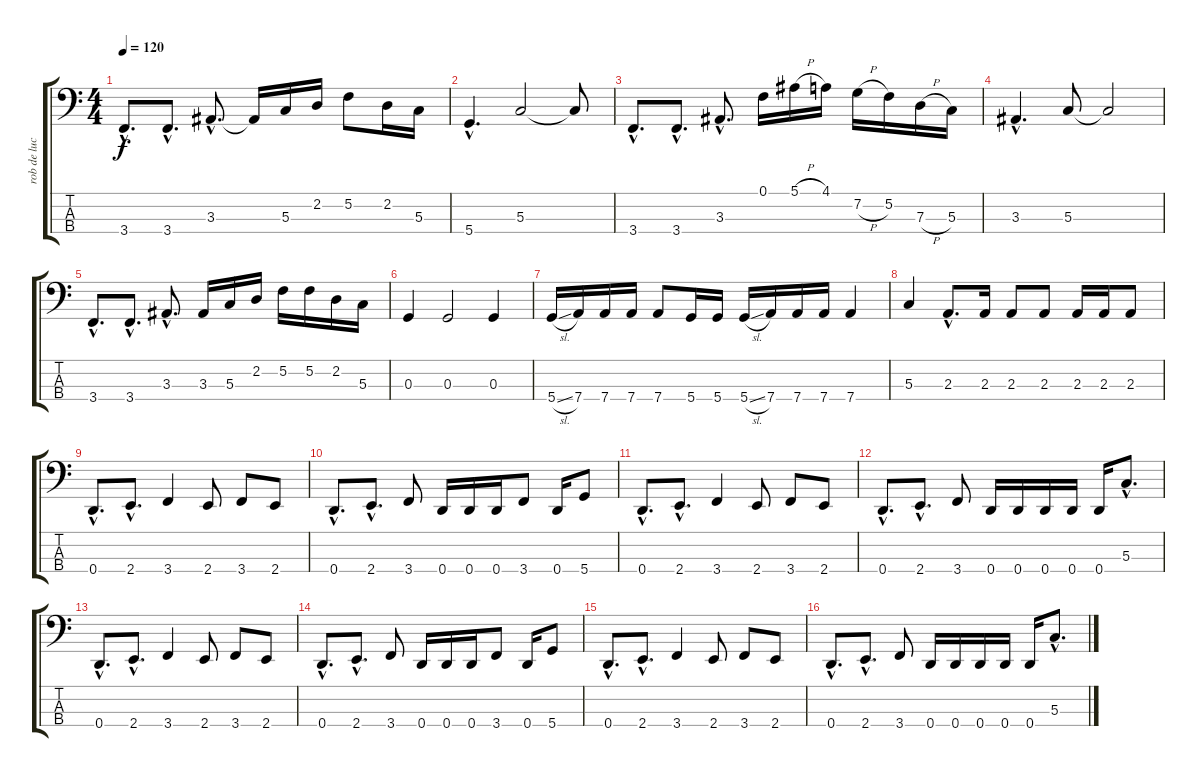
\track ("rob de luca" "rob de luc") {instrument electricbasspick}
\staff {score tabs}
\tuning (F2 C2 G1 D1) {hide}
\ts (4 4)
\tempo 120
\clef f4
\ks c
3.4{hac}.8{d dy f} 3.4{hac}.8{d} 3.3{hac}.8{d} 3.3{t}.16 5.3.16 2.2.16 5.2.8 2.2.16 5.3.16 |
5.4{hac}.4{d} 5.3.2 5.3{t}.8 |
3.4{hac}.8{d} 3.4{hac}.8{d} 3.3{hac}.8{d} 0.1.16 5.1{h}.16 4.1.16 7.2{h}.16 5.2.16 7.3{h}.16 5.3.16 |
3.3{hac}.4{d} 5.3.8 5.3{t}.2 |
3.4{hac}.8{d} 3.4{hac}.8{d} 3.3{hac}.8{d} 3.3.16 5.3.16 2.2.16 5.2.16 5.2.16 2.2.16 5.3.16 |
0.3.4 0.3.2 0.3.4 |
5.4{sl}.16 7.4.16 7.4.16 7.4.16 7.4.8 5.4.16 5.4.16 5.4{sl}.16 7.4.16 7.4.16 7.4.16 7.4.4 |
5.3.4 2.3{hac}.8{d} 2.3.16 2.3.8 2.3.8 2.3.16 2.3.16 2.3.8 |
0.4{hac}.8{d} 2.4{hac}.8{d} 3.4.4 2.4.8 3.4.8 2.4.8 |
0.4{hac}.8{d} 2.4{hac}.8{d} 3.4.8 0.4.16 0.4.16 0.4.16 3.4.8 0.4.16 5.4.8 |
0.4{hac}.8{d} 2.4{hac}.8{d} 3.4.4 2.4.8 3.4.8 2.4.8 |
0.4{hac}.8{d} 2.4{hac}.8{d} 3.4.8 0.4.16 0.4.16 0.4.16 0.4.16 0.4.16 5.3{hac}.8{d} |
0.4{hac}.8{d} 2.4{hac}.8{d} 3.4.4 2.4.8 3.4.8 2.4.8 |
0.4{hac}.8{d} 2.4{hac}.8{d} 3.4.8 0.4.16 0.4.16 0.4.16 3.4.8 0.4.16 5.4.8 |
0.4{hac}.8{d} 2.4{hac}.8{d} 3.4.4 2.4.8 3.4.8 2.4.8 |
0.4{hac}.8{d} 2.4{hac}.8{d} 3.4.8 0.4.16 0.4.16 0.4.16 0.4.16 0.4.16 5.3{hac}.8{d}
